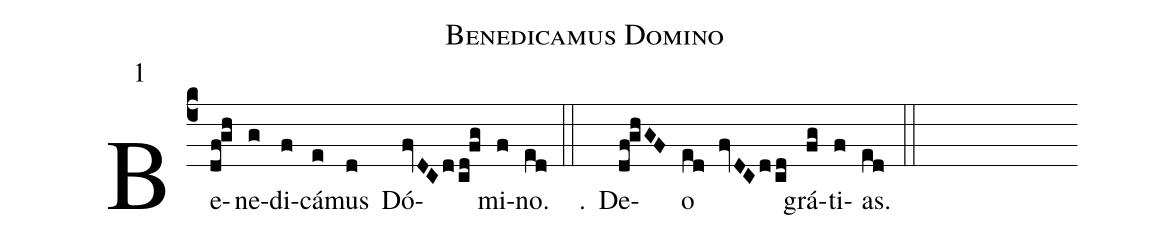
name: Benedicamus Domino;
mode: 1;
%%
(c4)
Be(df!gh)ne(g)di(f)cá(e)mus(d) Dó(fvDCd/cd!fg)mi(f)no.(ed) (::)
℟.() De(df!ghGF)o(ed fvDC/d/cd) grá(fg)ti(f)as.(ed) (::)
